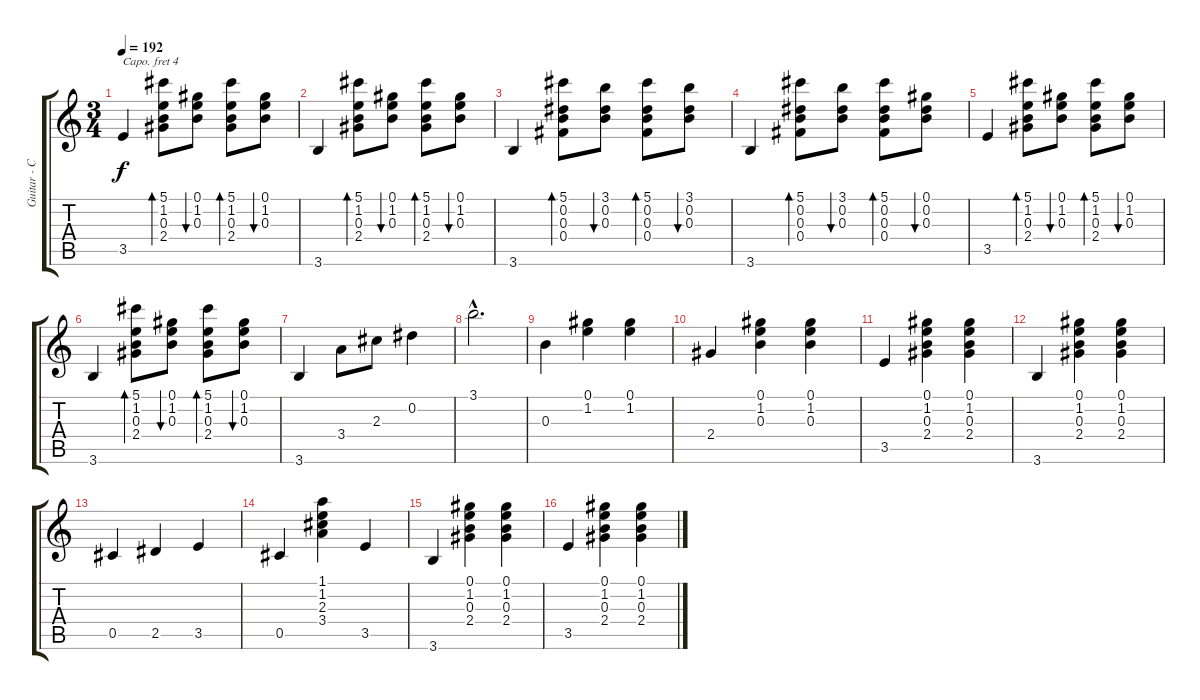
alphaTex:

\track ("Guitar - Capo up 4 fret" "Guitar - C") {instrument acousticguitarsteel}
\staff {score tabs}
\capo 4
\tuning (E4 B3 G3 D3 A2 E2) {hide}
\ts (3 4)
\tempo 192
\clef g2
\ks c
3.5.4{dy f instrument acousticguitarsteel} (5.1 1.2 0.3 2.4).8{bd 60} (0.1 1.2 0.3).8{bu 60} (5.1 1.2 0.3 2.4).8{bd 60} (0.1 1.2 0.3).8{bu 60} |
3.6.4 (5.1 1.2 0.3 2.4).8{bd 60} (0.1 1.2 0.3).8{bu 60} (5.1 1.2 0.3 2.4).8{bd 60} (0.1 1.2 0.3).8{bu 60} |
3.6.4 (5.1 0.2 0.3 0.4).8{bd 60} (3.1 0.2 0.3).8{bu 60} (5.1 0.2 0.3 0.4).8{bd 60} (3.1 0.2 0.3).8{bu 60} |
3.6.4 (5.1 0.2 0.3 0.4).8{bd 60} (3.1 0.2 0.3).8{bu 60} (5.1 0.2 0.3 0.4).8{bd 60} (0.1 0.2 0.3).8{bu 60} |
3.5.4 (5.1 1.2 0.3 2.4).8{bd 60} (0.1 1.2 0.3).8{bu 60} (5.1 1.2 0.3 2.4).8{bd 60} (0.1 1.2 0.3).8{bu 60} |
3.6.4 (5.1 1.2 0.3 2.4).8{bd 60} (0.1 1.2 0.3).8{bu 60} (5.1 1.2 0.3 2.4).8{bd 60} (0.1 1.2 0.3).8{bu 60} |
3.6.4 3.4.8 2.3.8 0.2.4 |
3.1{hac}.2{d} |
0.3.4 (0.1 1.2).4 (0.1 1.2).4 |
2.4.4 (0.1 1.2 0.3).4 (0.1 1.2 0.3).4 |
3.5.4 (0.1 1.2 0.3 2.4).4 (0.1 1.2 0.3 2.4).4 |
3.6.4 (0.1 1.2 0.3 2.4).4 (0.1 1.2 0.3 2.4).4 |
0.5.4 2.5.4 3.5.4 |
0.5.4 (1.1 1.2 2.3 3.4).4 3.5.4 |
3.6.4 (0.1 1.2 0.3 2.4).4 (0.1 1.2 0.3 2.4).4 |
3.5.4 (0.1 1.2 0.3 2.4).4 (0.1 1.2 0.3 2.4).4
